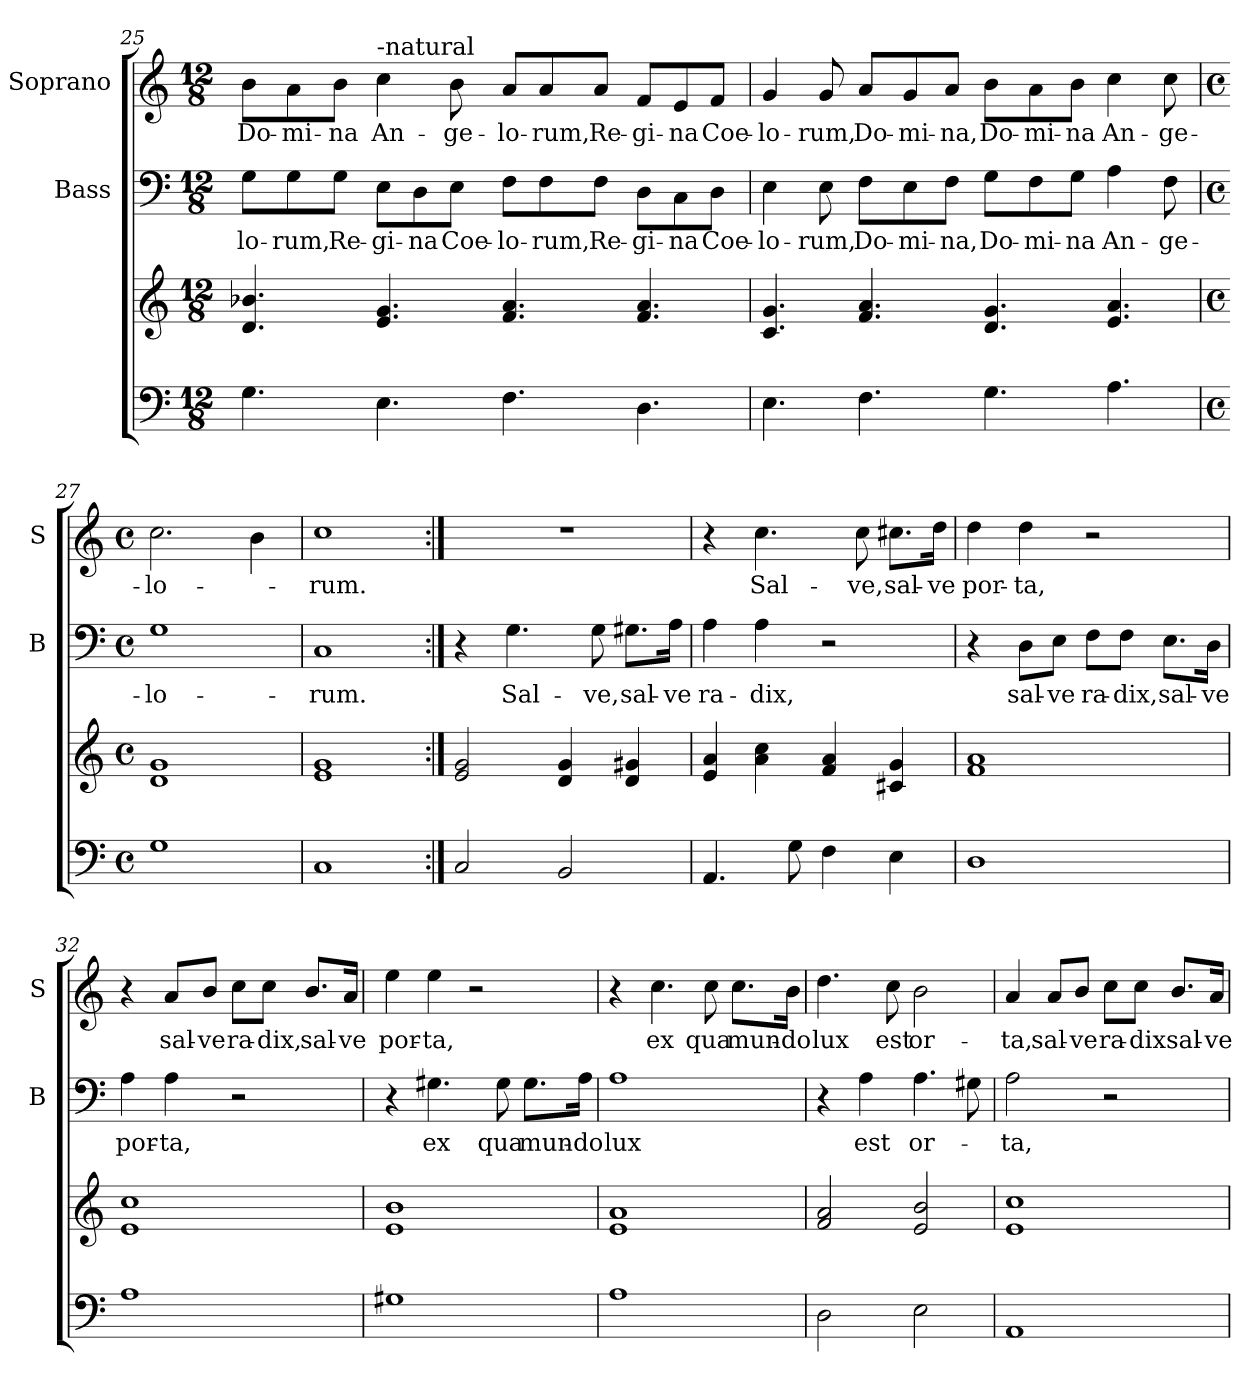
**kern	**kern	**kern	**text	**kern	**text
*part3	*part3	*part2	*part2	*part1	*part1
*staff4	*staff3	*staff2	*staff2	*staff1	*staff1
*	*	*I"Bass	*	*I"Soprano	*
*	*	*I'B	*	*I'S	*
*clefF4	*clefG2	*clefF4	*	*clefG2	*
*k[]	*k[]	*k[]	*	*k[]	*
*C:	*C:	*C:	*	*C:	*
*M12/8	*M12/8	*M12/8	*	*M12/8	*
=25	=25	=25	=25	=25	=25
4.G\	4.d/ 4.b-X/	8G\L	-lo-	8b\L	Do-
.	.	8G\	-rum,	8a\	-mi-
.	.	8G\J	Re-	8b\J	-na
!	!	!	!	!LO:TX:a:t=-natural	!
4.E\	4.e/ 4.g/	8E\L	-gi-	4cc\	An-
.	.	8D\	-na	.	.
.	.	8E\J	Coe-	8b\	-ge-
4.F\	4.f/ 4.a/	8F\L	-lo-	8a/L	-lo-
.	.	8F\	-rum,	8a/	-rum,
.	.	8F\J	Re-	8a/J	Re-
4.D\	4.f/ 4.a/	8D\L	-gi-	8f/L	-gi-
.	.	8C\	-na	8e/	-na
.	.	8D\J	Coe-	8f/J	Coe-
=26	=26	=26	=26	=26	=26
4.E\	4.c/ 4.g/	4E\	-lo-	4g/	-lo-
.	.	8E\	-rum,	8g/	-rum,
4.F\	4.f/ 4.a/	8F\L	Do-	8a/L	Do-
.	.	8E\	-mi-	8g/	-mi-
.	.	8F\J	-na,	8a/J	-na,
4.G\	4.d/ 4.g/	8G\L	Do-	8b\L	Do-
.	.	8F\	-mi-	8a\	-mi-
.	.	8G\J	-na	8b\J	-na
4.A\	4.e/ 4.a/	4A\	An-	4cc\	An-
.	.	8F\	-ge-	8cc\	-ge-
!!LO:PB:g=z
=27	=27	=27	=27	=27	=27
*M4/4	*M4/4	*M4/4	*	*M4/4	*
*met(c)	*met(c)	*met(c)	*	*met(c)	*
1G	1d 1g	1G	-lo-	2.cc\	-lo-
.	.	.	.	4b\	.
=28	=28	=28	=28	=28	=28
1C	1e 1g	1C	-rum.	1cc	-rum.
=29:|!	=29:|!	=29:|!	=29:|!	=29:|!	=29:|!
2C/	2e/ 2g/	4r	.	1r	.
.	.	4.G\	Sal-	.	.
2BB/	4d/ 4g/	.	.	.	.
.	.	8G\	-ve,	.	.
.	4d/ 4g#X/	8.G#X\L	sal-	.	.
.	.	16A\Jk	-ve	.	.
=30	=30	=30	=30	=30	=30
4.AA/	4e/ 4a/	4A\	ra-	4r	.
.	4a\ 4cc\	4A\	-dix,	4.cc\	Sal-
8G\	.	.	.	.	.
4F\	4f/ 4a/	2r	.	.	.
.	.	.	.	8cc\	-ve,
4E\	4c#X/ 4g/	.	.	8.cc#X\L	sal-
.	.	.	.	16dd\Jk	-ve
=31	=31	=31	=31	=31	=31
1D	1f 1a	4r	.	4dd\	por-
.	.	8D\L	sal-	4dd\	-ta,
.	.	8E\J	-ve	.	.
.	.	8F\L	ra-	2r	.
.	.	8F\J	-dix,	.	.
.	.	8.E\L	sal-	.	.
.	.	16D\Jk	-ve	.	.
!!LO:LB:g=z
=32	=32	=32	=32	=32	=32
1A	1e 1cc	4A\	por-	4r	.
.	.	4A\	-ta,	8a/L	sal-
.	.	.	.	8b/J	-ve
.	.	2r	.	8cc\L	ra-
.	.	.	.	8cc\J	-dix,
.	.	.	.	8.b/L	sal-
.	.	.	.	16a/Jk	-ve
=33	=33	=33	=33	=33	=33
1G#X	1e 1b	4r	.	4ee\	por-
.	.	4.G#X\	ex	4ee\	-ta,
.	.	.	.	2r	.
.	.	8G#\	qua	.	.
.	.	8.G#\L	mun-	.	.
.	.	16A\Jk	-do	.	.
=34	=34	=34	=34	=34	=34
1A	1e 1a	1A	lux	4r	.
.	.	.	.	4.cc\	ex
.	.	.	.	8cc\	qua
.	.	.	.	8.cc\L	mun-
.	.	.	.	16b\Jk	-do
=35	=35	=35	=35	=35	=35
2D\	2f/ 2a/	4r	.	4.dd\	lux
.	.	4A\	est	.	.
.	.	.	.	8cc\	est
2E\	2e/ 2b/	4.A\	or-	2b\	or-
.	.	8G#X\	.	.	.
=36	=36	=36	=36	=36	=36
1AA	1e 1cc	2A\	-ta,	4a/	-ta,
.	.	.	.	8a/L	sal-
.	.	.	.	8b/J	-ve
.	.	2r	.	8cc\L	ra-
.	.	.	.	8cc\J	-dix
.	.	.	.	8.b/L	sal-
.	.	.	.	16a/Jk	-ve
=	=	=	=	=	=
*-	*-	*-	*-	*-	*-
